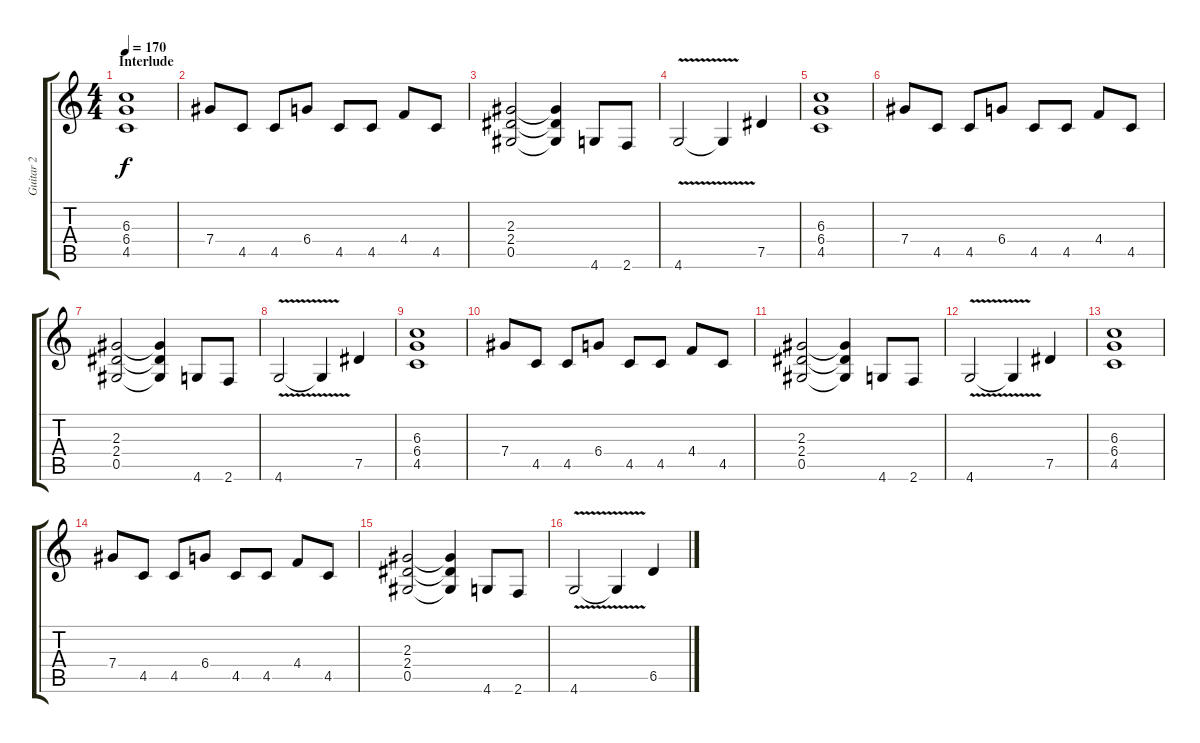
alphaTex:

\track ("Guitar 2" "Guitar 2") {instrument distortionguitar}
\staff {score tabs}
\tuning (Eb4 Bb3 Gb3 Db3 Ab2 Eb2) {hide}
\ts (4 4)
\section ("" "Interlude")
\tempo 170
\clef g2
\ks c
(6.3 6.4 4.5).1{dy f} |
7.4.8 4.5.8 4.5.8 6.4.8 4.5.8 4.5.8 4.4.8 4.5.8 |
(2.3 2.4 0.5).2 (2.3{t} 2.4{t} 0.5{t}).4 4.6.8 2.6.8 |
4.6{v}.2 4.6{t}.4 7.5.4 |
(6.3 6.4 4.5).1 |
7.4.8 4.5.8 4.5.8 6.4.8 4.5.8 4.5.8 4.4.8 4.5.8 |
(2.3 2.4 0.5).2 (2.3{t} 2.4{t} 0.5{t}).4 4.6.8 2.6.8 |
4.6{v}.2 4.6{t}.4 7.5.4 |
(6.3 6.4 4.5).1 |
7.4.8 4.5.8 4.5.8 6.4.8 4.5.8 4.5.8 4.4.8 4.5.8 |
(2.3 2.4 0.5).2 (2.3{t} 2.4{t} 0.5{t}).4 4.6.8 2.6.8 |
4.6{v}.2 4.6{t}.4 7.5.4 |
(6.3 6.4 4.5).1 |
7.4.8 4.5.8 4.5.8 6.4.8 4.5.8 4.5.8 4.4.8 4.5.8 |
(2.3 2.4 0.5).2 (2.3{t} 2.4{t} 0.5{t}).4 4.6.8 2.6.8 |
4.6{v}.2 4.6{t}.4 6.5.4
